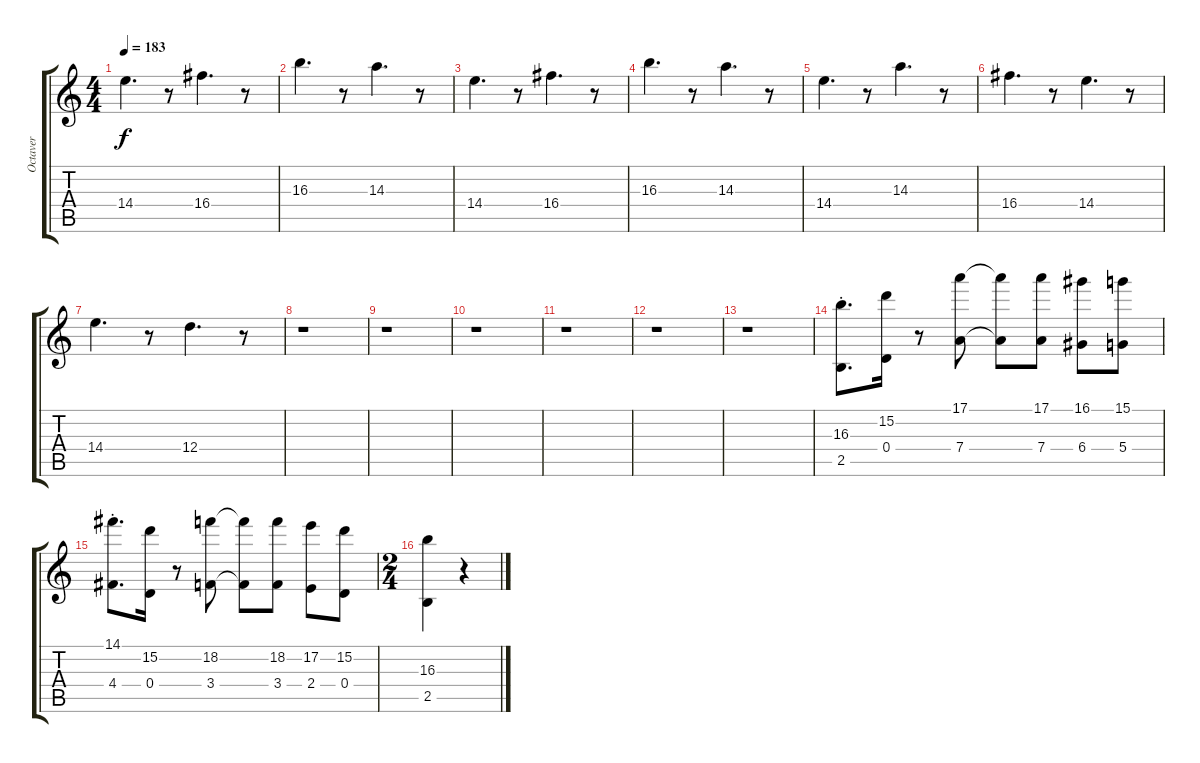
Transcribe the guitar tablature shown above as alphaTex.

\track ("Octaver" "Octaver") {instrument distortionguitar}
\staff {score tabs}
\tuning (E4 B3 G3 D3 A2 E2) {hide}
\ts (4 4)
\tempo 183
\clef g2
\ks c
14.4.4{d dy f} r.8 16.4.4{d} r.8 |
16.3.4{d} r.8 14.3.4{d} r.8 |
14.4.4{d} r.8 16.4.4{d} r.8 |
16.3.4{d} r.8 14.3.4{d} r.8 |
14.4.4{d} r.8 14.3.4{d} r.8 |
16.4.4{d} r.8 14.4.4{d} r.8 |
14.4.4{d} r.8 12.4.4{d} r.8 |
r.1 |
r.1 |
r.1 |
r.1 |
r.1 |
r.1 |
(16.3 2.5{st}).8{d} (15.2 0.4).16 r.8 (17.1 7.4).8 (17.1{t} 7.4{t}).8 (17.1 7.4).8 (16.1 6.4).8 (15.1 5.4).8 |
(14.1{st} 4.4{st}).8{d} (15.2 0.4).16 r.8 (18.2 3.4).8 (18.2{t} 3.4{t}).8 (18.2 3.4).8 (17.2 2.4).8 (15.2 0.4).8 |
\ts (2 4)
(16.3 2.5).4 r.4
